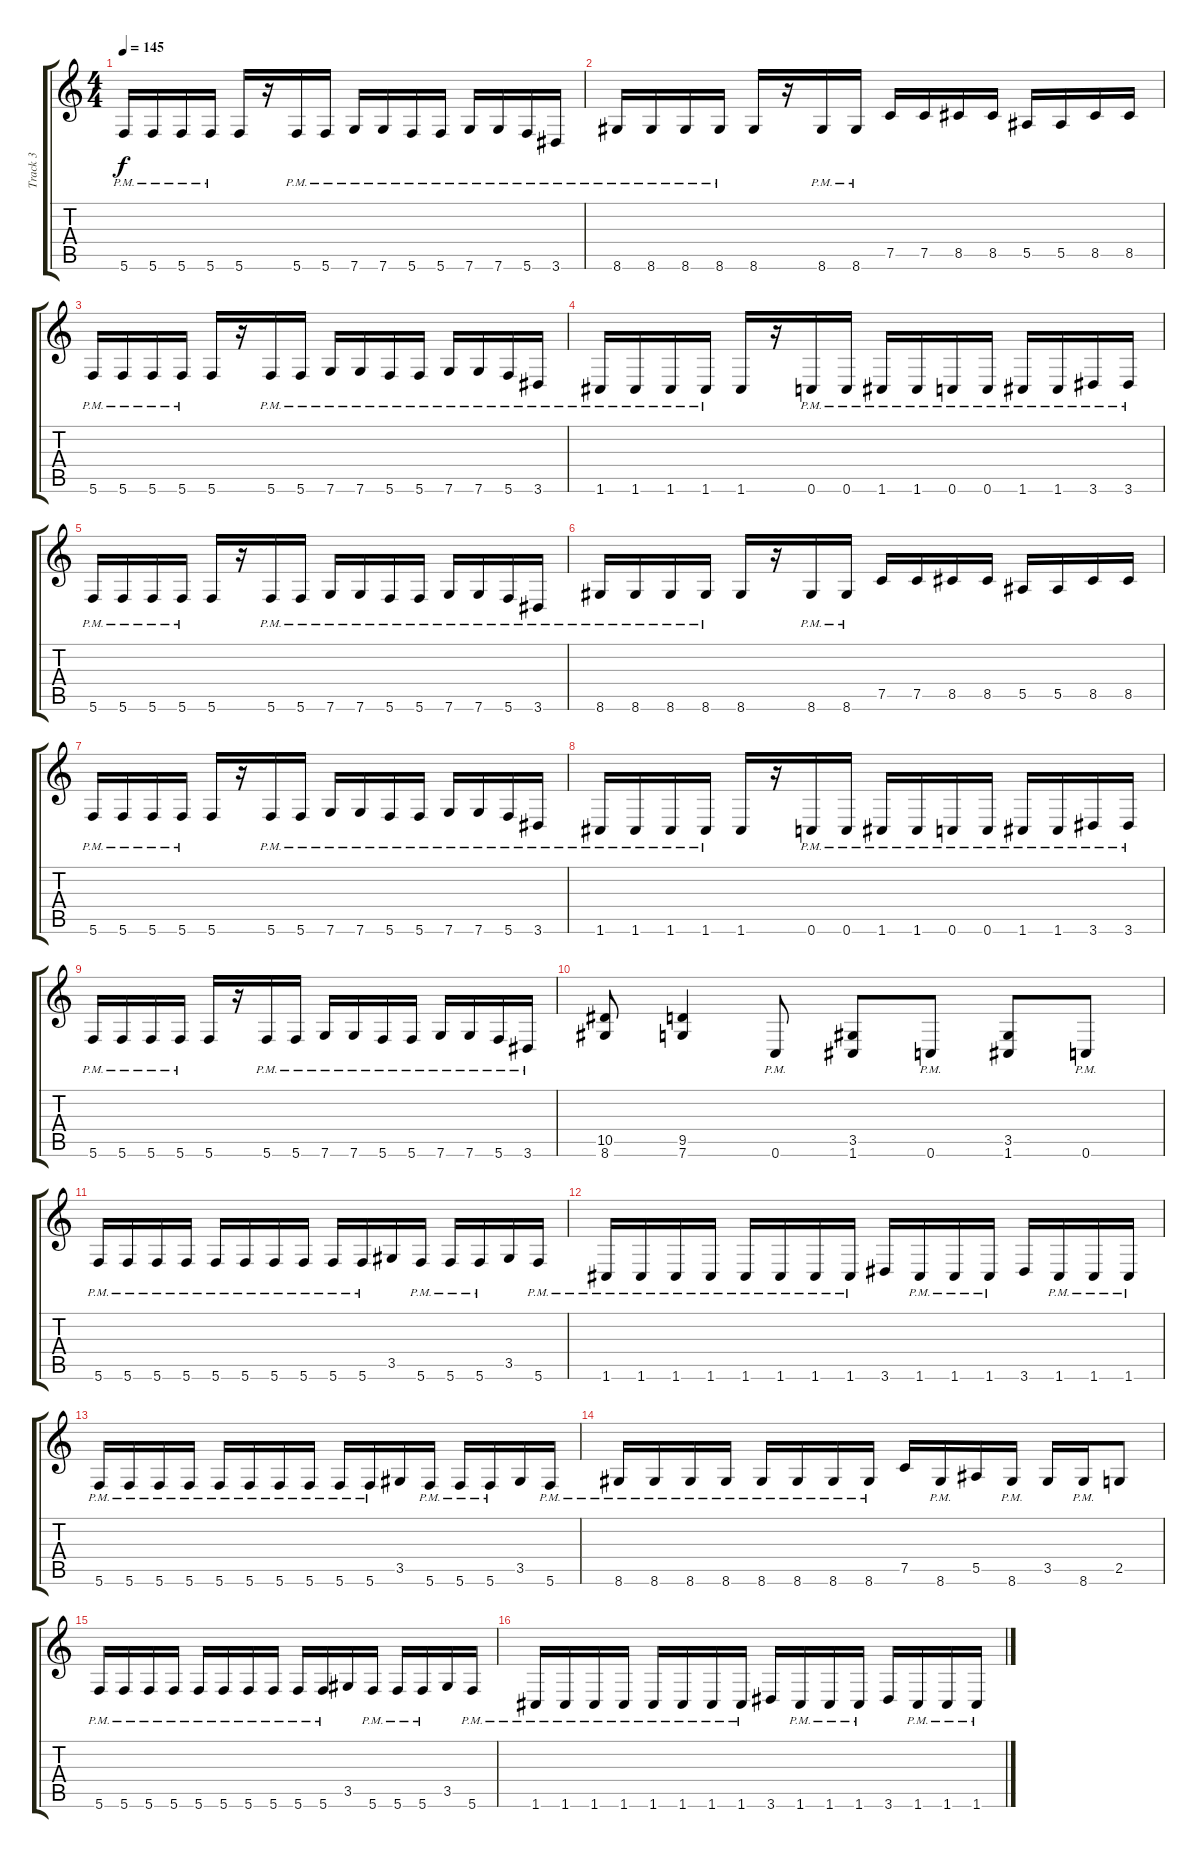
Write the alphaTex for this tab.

\track ("Track 3" "Track 3") {instrument distortionguitar}
\staff {score tabs}
\tuning (C4 G3 Eb3 Bb2 F2 C2) {hide}
\ts (4 4)
\tempo 145
\clef g2
\ks c
5.6{pm}.16{dy f} 5.6{pm}.16 5.6{pm}.16 5.6{pm}.16 5.6.16 r.16 5.6{pm}.16 5.6{pm}.16 7.6{pm}.16 7.6{pm}.16 5.6{pm}.16 5.6{pm}.16 7.6{pm}.16 7.6{pm}.16 5.6{pm}.16 3.6{pm}.16 |
8.6{pm}.16 8.6{pm}.16 8.6{pm}.16 8.6{pm}.16 8.6.16 r.16 8.6{pm}.16 8.6{pm}.16 7.5.16 7.5.16 8.5.16 8.5.16 5.5.16 5.5.16 8.5.16 8.5.16 |
5.6{pm}.16 5.6{pm}.16 5.6{pm}.16 5.6{pm}.16 5.6.16 r.16 5.6{pm}.16 5.6{pm}.16 7.6{pm}.16 7.6{pm}.16 5.6{pm}.16 5.6{pm}.16 7.6{pm}.16 7.6{pm}.16 5.6{pm}.16 3.6{pm}.16 |
1.6{pm}.16 1.6{pm}.16 1.6{pm}.16 1.6{pm}.16 1.6.16 r.16 0.6{pm}.16 0.6{pm}.16 1.6{pm}.16 1.6{pm}.16 0.6{pm}.16 0.6{pm}.16 1.6{pm}.16 1.6{pm}.16 3.6{pm}.16 3.6{pm}.16 |
5.6{pm}.16 5.6{pm}.16 5.6{pm}.16 5.6{pm}.16 5.6.16 r.16 5.6{pm}.16 5.6{pm}.16 7.6{pm}.16 7.6{pm}.16 5.6{pm}.16 5.6{pm}.16 7.6{pm}.16 7.6{pm}.16 5.6{pm}.16 3.6{pm}.16 |
8.6{pm}.16 8.6{pm}.16 8.6{pm}.16 8.6{pm}.16 8.6.16 r.16 8.6{pm}.16 8.6{pm}.16 7.5.16 7.5.16 8.5.16 8.5.16 5.5.16 5.5.16 8.5.16 8.5.16 |
5.6{pm}.16 5.6{pm}.16 5.6{pm}.16 5.6{pm}.16 5.6.16 r.16 5.6{pm}.16 5.6{pm}.16 7.6{pm}.16 7.6{pm}.16 5.6{pm}.16 5.6{pm}.16 7.6{pm}.16 7.6{pm}.16 5.6{pm}.16 3.6{pm}.16 |
1.6{pm}.16 1.6{pm}.16 1.6{pm}.16 1.6{pm}.16 1.6.16 r.16 0.6{pm}.16 0.6{pm}.16 1.6{pm}.16 1.6{pm}.16 0.6{pm}.16 0.6{pm}.16 1.6{pm}.16 1.6{pm}.16 3.6{pm}.16 3.6{pm}.16 |
5.6{pm}.16 5.6{pm}.16 5.6{pm}.16 5.6{pm}.16 5.6.16 r.16 5.6{pm}.16 5.6{pm}.16 7.6{pm}.16 7.6{pm}.16 5.6{pm}.16 5.6{pm}.16 7.6{pm}.16 7.6{pm}.16 5.6{pm}.16 3.6{pm}.16 |
(10.5 8.6).8 (9.5 7.6).4 0.6{pm}.8 (3.5 1.6).8 0.6{pm}.8 (3.5 1.6).8 0.6{pm}.8 |
5.6{pm}.16 5.6{pm}.16 5.6{pm}.16 5.6{pm}.16 5.6{pm}.16 5.6{pm}.16 5.6{pm}.16 5.6{pm}.16 5.6{pm}.16 5.6{pm}.16 3.5.16 5.6{pm}.16 5.6{pm}.16 5.6{pm}.16 3.5.16 5.6{pm}.16 |
1.6{pm}.16 1.6{pm}.16 1.6{pm}.16 1.6{pm}.16 1.6{pm}.16 1.6{pm}.16 1.6{pm}.16 1.6{pm}.16 3.6.16 1.6{pm}.16 1.6{pm}.16 1.6{pm}.16 3.6.16 1.6{pm}.16 1.6{pm}.16 1.6{pm}.16 |
5.6{pm}.16 5.6{pm}.16 5.6{pm}.16 5.6{pm}.16 5.6{pm}.16 5.6{pm}.16 5.6{pm}.16 5.6{pm}.16 5.6{pm}.16 5.6{pm}.16 3.5.16 5.6{pm}.16 5.6{pm}.16 5.6{pm}.16 3.5.16 5.6{pm}.16 |
8.6{pm}.16 8.6{pm}.16 8.6{pm}.16 8.6{pm}.16 8.6{pm}.16 8.6{pm}.16 8.6{pm}.16 8.6{pm}.16 7.5.16 8.6{pm}.16 5.5.16 8.6{pm}.16 3.5.16 8.6{pm}.16 2.5.8 |
5.6{pm}.16 5.6{pm}.16 5.6{pm}.16 5.6{pm}.16 5.6{pm}.16 5.6{pm}.16 5.6{pm}.16 5.6{pm}.16 5.6{pm}.16 5.6{pm}.16 3.5.16 5.6{pm}.16 5.6{pm}.16 5.6{pm}.16 3.5.16 5.6{pm}.16 |
1.6{pm}.16 1.6{pm}.16 1.6{pm}.16 1.6{pm}.16 1.6{pm}.16 1.6{pm}.16 1.6{pm}.16 1.6{pm}.16 3.6.16 1.6{pm}.16 1.6{pm}.16 1.6{pm}.16 3.6.16 1.6{pm}.16 1.6{pm}.16 1.6{pm}.16
